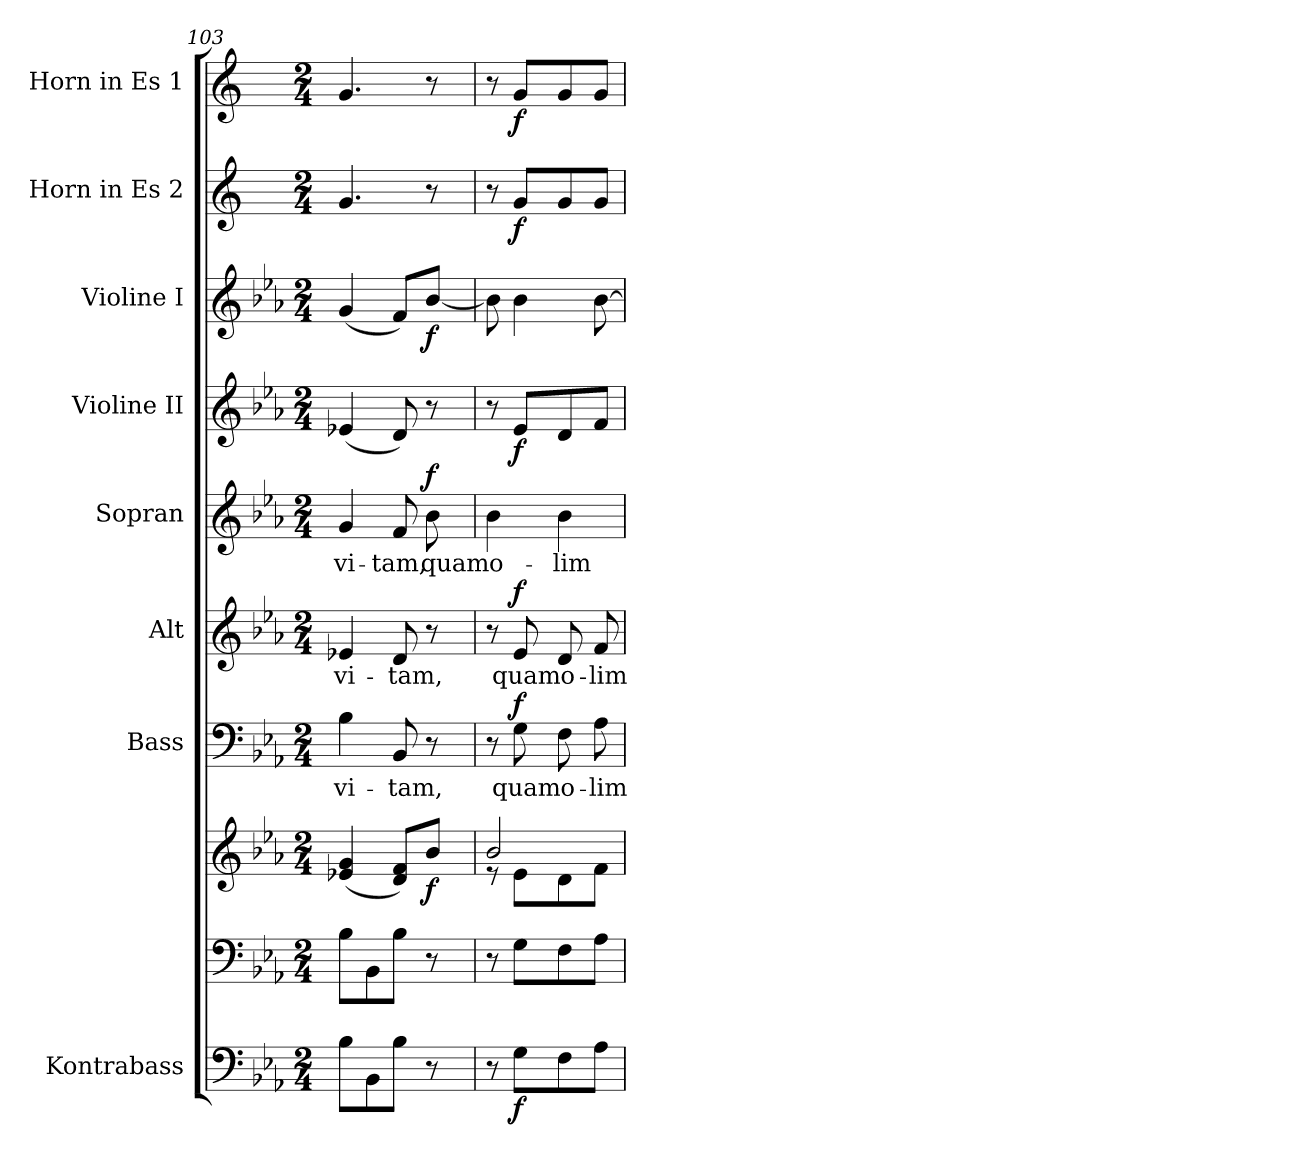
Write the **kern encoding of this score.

**kern	**dynam	**kern	**kern	**dynam	**kern	**text	**dynam	**kern	**text	**dynam	**kern	**text	**dynam	**kern	**dynam	**kern	**dynam	**kern	**dynam	**kern	**dynam
*part9	*part9	*part8	*part8	*part8	*part7	*part7	*part7	*part6	*part6	*part6	*part5	*part5	*part5	*part4	*part4	*part3	*part3	*part2	*part2	*part1	*part1
*staff10	*staff10	*staff9	*staff8	*staff8/9	*staff7	*staff7	*staff7	*staff6	*staff6	*staff6	*staff5	*staff5	*staff5	*staff4	*staff4	*staff3	*staff3	*staff2	*staff2	*staff1	*staff1
*I"Kontrabass	*	*	*	*	*I"Bass	*	*	*I"Alt	*	*	*I"Sopran	*	*	*I"Violine II	*	*I"Violine I	*	*I"Horn in Es 2	*	*I"Horn in Es 1	*
*I'Kb.	*	*	*	*	*I'B.	*	*	*I'A.	*	*	*I'S.	*	*	*I'Vl. II	*	*I'Vl. I	*	*	*	*	*
*clefF4	*	*clefF4	*clefG2	*	*clefF4	*	*	*clefG2	*	*	*clefG2	*	*	*clefG2	*	*clefG2	*	*clefG2	*	*clefG2	*
*ITrd7c12	*	*	*	*	*	*	*	*	*	*	*	*	*	*	*	*	*	*ITrd5c9	*	*ITrd5c9	*
*k[b-e-a-]	*	*k[b-e-a-]	*k[b-e-a-]	*	*k[b-e-a-]	*	*	*k[b-e-a-]	*	*	*k[b-e-a-]	*	*	*k[b-e-a-]	*	*k[b-e-a-]	*	*k[b-e-a-]	*	*k[b-e-a-]	*
*E-:	*	*E-:	*E-:	*	*E-:	*	*	*E-:	*	*	*E-:	*	*	*E-:	*	*E-:	*	*E-:	*	*E-:	*
*M2/4	*	*M2/4	*M2/4	*	*M2/4	*	*	*M2/4	*	*	*M2/4	*	*	*M2/4	*	*M2/4	*	*M2/4	*	*M2/4	*
=103	=103	=103	=103	=103	=103	=103	=103	=103	=103	=103	=103	=103	=103	=103	=103	=103	=103	=103	=103	=103	=103
!	!	!	!	!	!	!LO:LY:b	!	!	!LO:LY:b	!	!	!LO:LY:b	!	!	!	!	!	!	!	!	!
8BB-\L	.	8B-\L	(<4e-X/ 4g/	.	4B-\	vi-	.	4e-X/	vi-	.	4g/	vi-	.	(<4e-X/	.	(<4g/	.	4.B-/	.	4.B-/	.
8BBB-\	.	8BB-\	.	.	.	.	.	.	.	.	.	.	.	.	.	.	.	.	.	.	.
!	!	!	!	!	!	!LO:LY:b	!	!	!LO:LY:b	!	!	!LO:LY:b	!	!	!	!	!	!	!	!	!
8BB-\J	.	8B-\J	8d/ 8f/L)	.	8BB-/	-tam,	.	8d/	-tam,	.	8f/	-tam,	.	8d/)	.	8f/L)	.	.	.	.	.
!	!	!	!	!LO:DY:b	!	!	!	!	!	!	!	!LO:LY:b	!LO:DY:a	!	!	!	!LO:DY:b	!	!	!	!
8r	.	8r	8b-/J	f	8r	.	.	8r	.	.	8b-\	quam	f	8r	.	[8b-/J	f	8r	.	8r	.
!!LO:PB:g=z
=104	=104	=104	=104	=104	=104	=104	=104	=104	=104	=104	=104	=104	=104	=104	=104	=104	=104	=104	=104	=104	=104
*	*	*	*^	*	*	*	*	*	*	*	*	*	*	*	*	*	*	*	*	*	*
!	!	!	!	!	!	!	!	!	!	!	!	!	!LO:LY:b	!	!	!	!	!	!	!	!	!
8r	.	8r	2b-/	8re	.	8r	.	.	8r	.	.	4b-\	o-	.	8r	.	8b-\]	.	8r	.	8r	.
!	!LO:DY:b	!	!	!	!	!	!LO:LY:b	!LO:DY:a	!	!LO:LY:b	!LO:DY:a	!	!	!	!	!LO:DY:b	!	!	!	!LO:DY:b	!	!LO:DY:b
8GG\L	f	8G\L	.	8e-\L	.	8G\	quam	f	8e-/	quam	f	.	.	.	8e-/L	f	4b-\	.	8B-/L	f	8B-/L	f
!	!	!	!	!	!	!	!LO:LY:b	!	!	!LO:LY:b	!	!	!LO:LY:b	!	!	!	!	!	!	!	!	!
8FF\	.	8F\	.	8d\	.	8F\	o-	.	8d/	o-	.	4b-\	-lim	.	8d/	.	.	.	8B-/	.	8B-/	.
!	!	!	!	!	!	!	!LO:LY:b	!	!	!LO:LY:b	!	!	!	!	!	!	!	!	!	!	!	!
8AA-\J	.	8A-\J	.	8f\J	.	8A-\	-lim	.	8f/	-lim	.	.	.	.	8f/J	.	[8b-\	.	8B-/J	.	8B-/J	.
*	*	*	*v	*v	*	*	*	*	*	*	*	*	*	*	*	*	*	*	*	*	*	*
=	=	=	=	=	=	=	=	=	=	=	=	=	=	=	=	=	=	=	=	=	=
*-	*-	*-	*-	*-	*-	*-	*-	*-	*-	*-	*-	*-	*-	*-	*-	*-	*-	*-	*-	*-	*-
